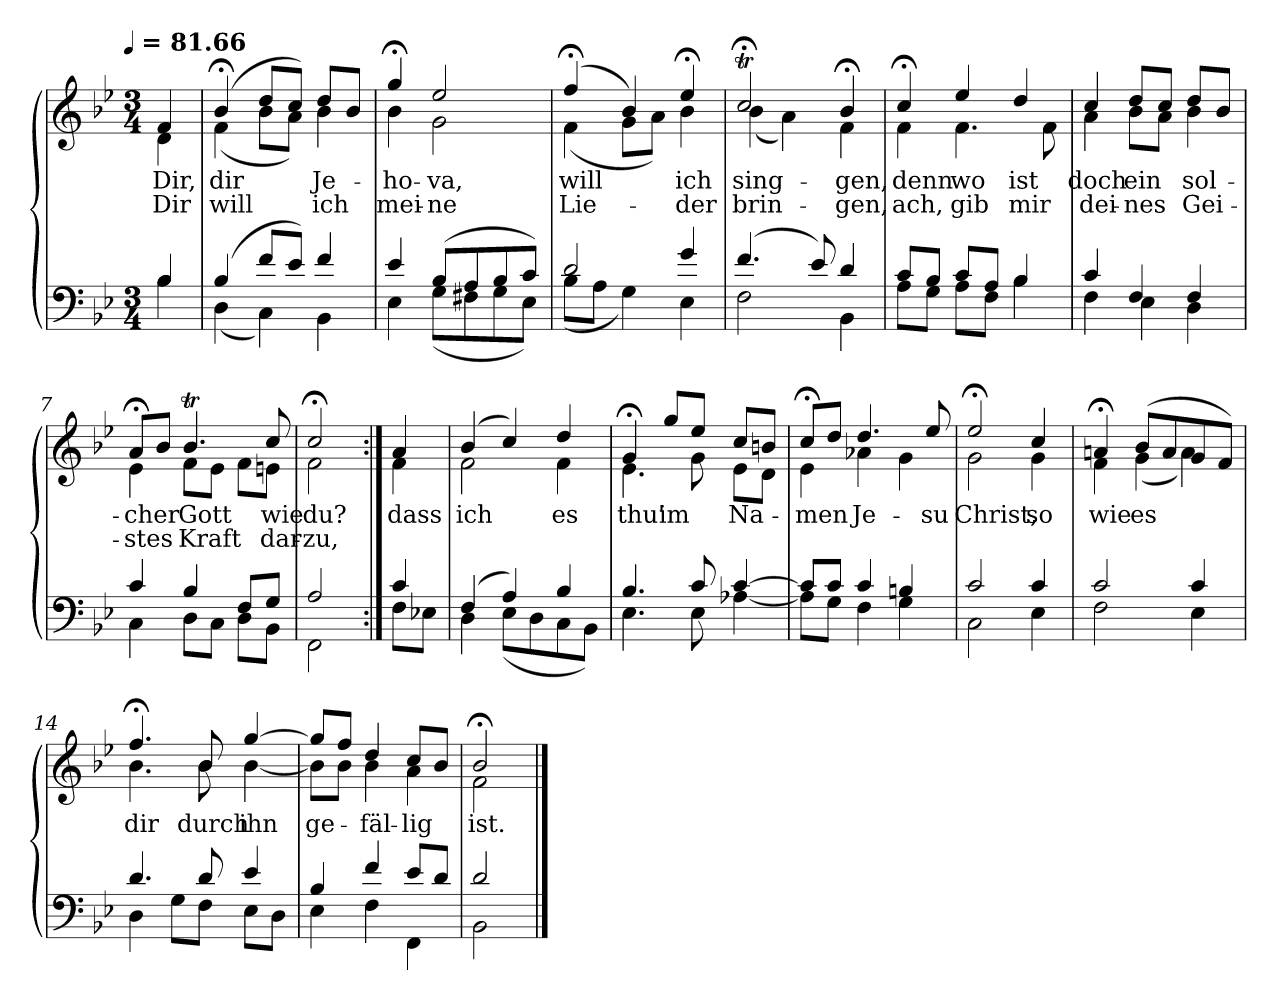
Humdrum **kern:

**kern	**kern	**text	**text	**dynam
*part1	*part1	*part1	*part1	*part1
*staff2	*staff1	*staff1	*staff1	*staff1/2
*clefF4	*clefG2	*	*	*
*k[b-e-]	*k[b-e-]	*	*	*
!!LO:TX:omd:t=[quarter] = 81.66
*M3/4	*M3/4	*	*	*
*MM81	*MM81	*	*	*
=	=	=	=	=
*^	*^	*	*	*
4B-	4B-	4f	4d	Dir,	Dir	.
=1	=1	=1	=1	=1	=1	=1
*	*	*MM84	*	*	*	*
(4B-	(4D	(4b-;<	(4f	dir	will	.
8fL	4C)	8ddL	8b-L	.	.	♩ = 82.6
8e-J)	.	8ccJ)	8aJ)	.	.	.
4f	4BB-	8ddL	4b-	Je-	ich	.
!	!	!	!	!	!	!LO:DY:b
.	.	8b-J	.	.	.	♩ = 82.5
=2	=2	=2	=2	=2	=2	=2
4e-	4E-	4gg;<	4b-	-ho-	mei-	.
(8B-L	(8GL	2ee-	2g	-va,	-ne	♩ = 83.94
8A	8F#X	.	.	.	.	.
8B-	8G	.	.	.	.	.
8cJ)	8E-J)	.	.	.	.	.
=3	=3	=3	=3	=3	=3	=3
*	*	*MM83	*	*	*	*
2d	(8B-L	(4ff;<	(4f	will	Lie-	.
.	8AJ	.	.	.	.	.
.	4G)	4b-)	8gL	.	.	♩ = 82.7
.	.	.	8aJ)	.	.	.
4g	4E-	4ee-;<	4b-	ich	-der	.
=4	=4	=4	=4	=4	=4	=4
*	*	*MM81	*	*	*	*
(4.f	2F	2cc;<T	(4b-	sing-	brin-	.
.	.	.	4a)	.	.	.
8e-)	.	.	.	.	.	.
4d	4BB-	4b-;<	4f	-gen,	-gen,	.
=5	=5	=5	=5	=5	=5	=5
*	*	*MM85	*	*	*	*
8cL	8AL	4cc;<	4f	denn	ach,	.
8B-J	8GJ	.	.	.	.	.
8cL	8AL	4ee-	4.f	wo	gib	.
8AJ	8FJ	.	.	.	.	.
4B-	4B-	4dd	.	ist	mir	♩ = 81
.	.	.	8f	.	.	.
!!LO:LB:g=z	!!
=6	=6	=6	=6	=6	=6	=6
*	*	*MM81	*	*	*	*
4c	4F	4cc	4a	doch	dei-	.
4F	4E-	8ddL	8b-L	ein	-nes	.
.	.	8ccJ	8aJ	.	.	.
4F	4D	8ddL	4b-	sol-	Gei-	.
.	.	8b-J	.	.	.	.
=7	=7	=7	=7	=7	=7	=7
*	*	*MM82	*	*	*	*
4c	4C	8a;<L	4e-	-cher	-stes	.
.	.	8b-J	.	.	.	♩ = 93
4B-	8DL	4.b-T	8fL	Gott	Kraft	♩ = 89.53
.	8CJ	.	8e-J	.	.	.
8FL	8DL	.	8fL	.	.	.
8GJ	8BB-J	8cc	8enJ	wie	dar-	♩ = 82
=8	=8	=8	=8	=8	=8	=8
*	*	*MM81	*	*	*	*
2A	2FF	2cc;<	2f	du?	-zu,	.
=:|!	=:|!	=:|!	=:|!	=:|!	=:|!	=:|!
*	*	*MM81	*	*	*	*
4c	8FL	4a	4f	dass	.	.
.	8E-XJ	.	.	.	.	.
=9	=9	=9	=9	=9	=9	=9
*	*	*MM82	*	*	*	*
(4F	4D	(4b-	2f	ich	.	.
4A)	(8E-L	4cc)	.	.	.	.
.	8D	.	.	.	.	.
4B-	8C	4dd	4f	es	.	.
.	8BB-J)	.	.	.	.	.
=10	=10	=10	=10	=10	=10	=10
4.B-	4.E-	4g;<	4.e-	thu'	.	.
.	.	8ggL	.	im	.	.
8c	8E-	8ee-J	8g	.	.	.
[4c	[4A-X	8ccL	8e-L	Na-	.	.
.	.	8bnJ	8dJ	.	.	.
!!LO:LB:g=z	!!
=11	=11	=11	=11	=11	=11	=11
8cL]	8A-L]	8cc;<L	4e-	-men	.	.
8cJ	8GJ	8ddJ	.	.	.	.
4c	4F	4.dd	4a-X	Je-	.	.
4Bn	4G	.	4g	.	.	.
.	.	8ee-	.	-su	.	.
=12	=12	=12	=12	=12	=12	=12
2c	2C	2ee-;<	2g	Christ,	.	.
4c	4E-	4cc	4g	so	.	♩ = 81.6
=13	=13	=13	=13	=13	=13	=13
*	*	*MM80	*	*	*	*
2c	2F	4an;<	4f	wie	.	.
.	.	(8b-L	(4g	es	.	♩ = 81.93
.	.	8a	.	.	.	.
4c	4E-	8g	4a)	.	.	♩ = 80
.	.	8fJ)	.	.	.	.
=14	=14	=14	=14	=14	=14	=14
*	*	*MM79	*	*	*	*
4.d	4D	4.ff;<	4.b-	dir	.	.
.	8GL	.	.	.	.	.
8d	8FJ	8b-	8b-	durch	.	♩ = 80
4e-	8E-L	[4gg	[4b-	ihn	.	.
.	8DJ	.	.	.	.	.
=15	=15	=15	=15	=15	=15	=15
*	*	*MM77	*	*	*	*
4B-	4E-	8ggL]	8b-L]	ge-	.	.
.	.	8ffJ	8b-J	.	.	.
4f	4F	(>4dd	4b-	-fäl-	.	♩ = 74
8e-L	4FF	8ccL	4a	-lig	.	♩ = 66
8dJ	.	8b-J	.	.	.	♩ = 54.96
=16	=16	=16	=16	=16	=16	=16
2d	2BB-	2b-;<	2f	ist.	.	.
*v	*v	*	*	*	*	*
*	*v	*v	*	*	*
==	==	==	==	==
*-	*-	*-	*-	*-
